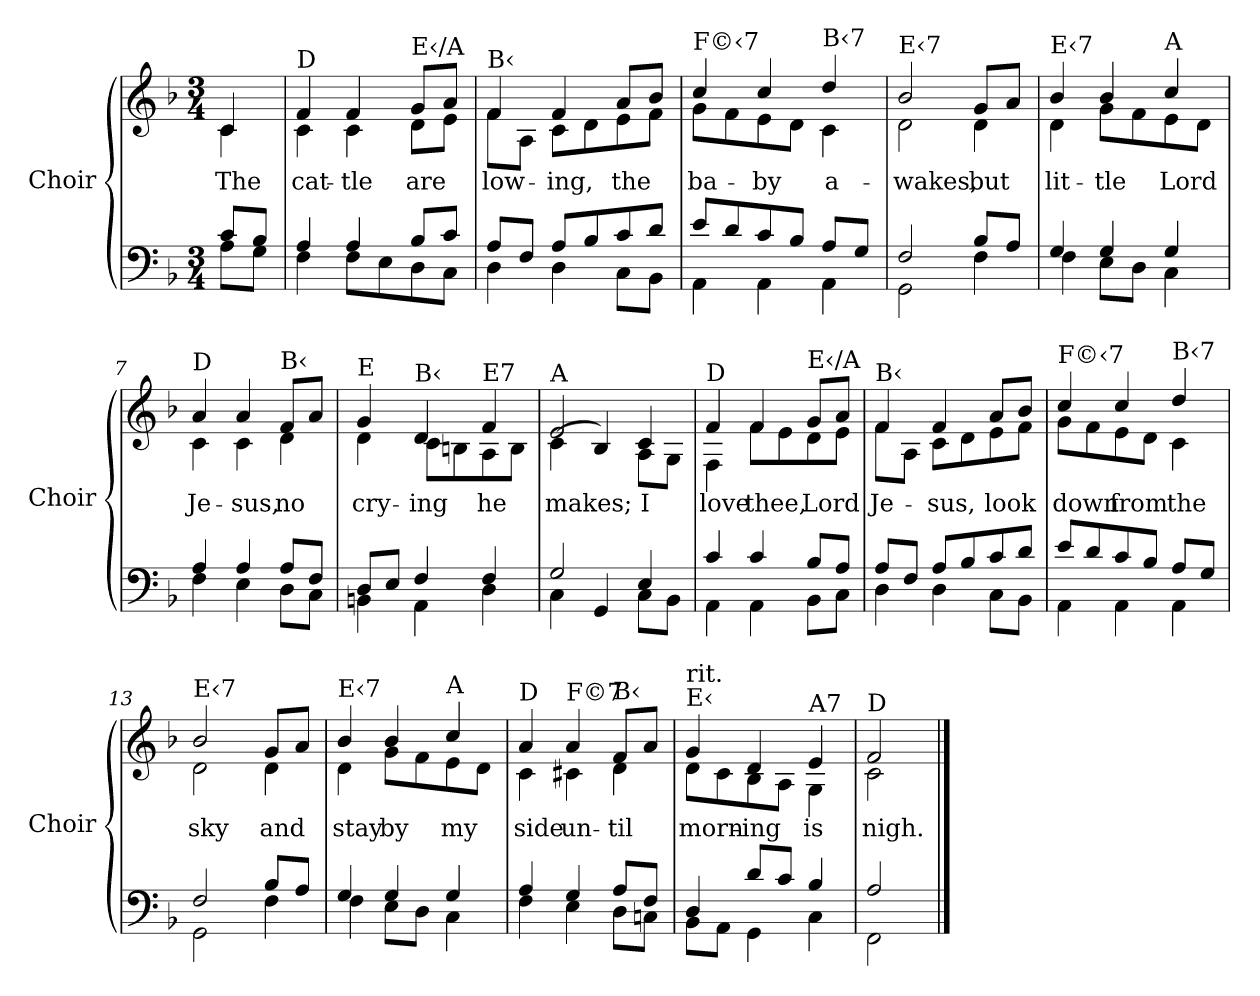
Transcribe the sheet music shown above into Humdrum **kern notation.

**kern	**kern	**text
*part1	*part1	*part1
*staff2	*staff1	*staff1
*I"Choir	*	*
*I'Choir	*	*
*clefF4	*clefG2	*
*k[b-]	*k[b-]	*
*F:	*F:	*
*M3/4	*M3/4	*
*MM60	*MM60	*
=1	=1	=1
*^	*	*
!	!	!LO:TX:a:t=A	!
!	!	!	!LO:LY:b
*	*	*^	*
!	!	!	!	!LO:LY:b
8c/L	8A\L	4c/	4c\	The
8B-/J	8G\J	.	.	.
=2	=2	=2	=2	=2
!	!	!LO:TX:a:t=D	!	!
!	!	!	!	!LO:LY:b
!	!	!	!	!LO:LY:b
4A/	4F\	4f/	4c\	cat-
!	!	!	!	!LO:LY:b
!	!	!	!	!LO:LY:b
4A/	8F\L	4f/	4c\	-tle
.	8E\	.	.	.
!	!	!LO:TX:a:t=E‹/A	!	!
!	!	!	!	!LO:LY:b
!	!	!	!	!LO:LY:b
8B-/L	8D\	8g/L	8d\L	are
8c/J	8C\J	8a/J	8e\J	.
=3	=3	=3	=3	=3
!	!	!LO:TX:a:t=B‹	!	!
!	!	!	!	!LO:LY:b
!	!	!	!	!LO:LY:b
8A/L	4D\	4f/	8f\L	low-
8F/J	.	.	8A\J	.
!	!	!	!	!LO:LY:b
!	!	!	!	!LO:LY:b
8A/L	4D\	4f/	8c\L	-ing,
8B-/	.	.	8d\	.
!	!	!	!	!LO:LY:b
!	!	!	!	!LO:LY:b
8c/	8C\L	8a/L	8e\	the
8d/J	8BB-\J	8b-/J	8f\J	.
=4	=4	=4	=4	=4
!	!	!LO:TX:a:t=F©‹7	!	!
!	!	!	!	!LO:LY:b
!	!	!	!	!LO:LY:b
8e/L	4AA\	4cc/	8g\L	ba-
8d/	.	.	8f\	.
!	!	!	!	!LO:LY:b
!	!	!	!	!LO:LY:b
8c/	4AA\	4cc/	8e\	-by
8B-/J	.	.	8d\J	.
!	!	!LO:TX:a:t=B‹7	!	!
!	!	!	!	!LO:LY:b
!	!	!	!	!LO:LY:b
8A/L	4AA\	4dd/	4c\	a-
8G/J	.	.	.	.
=5	=5	=5	=5	=5
!	!	!LO:TX:a:t=E‹7	!	!
!	!	!	!	!LO:LY:b
!	!	!	!	!LO:LY:b
2F/	2GG\	2b-/	2d\	wakes,
!	!	!	!	!LO:LY:b
!	!	!	!	!LO:LY:b
8B-/L	4F\	8g/L	4d\	but
8A/J	.	8a/J	.	.
=6	=6	=6	=6	=6
!	!	!LO:TX:a:t=E‹7	!	!
!	!	!	!	!LO:LY:b
!	!	!	!	!LO:LY:b
4G/	4F\	4b-/	4d\	-lit-
!	!	!	!	!LO:LY:b
!	!	!	!	!LO:LY:b
4G/	8E\L	4b-/	8g\L	-tle
.	8D\J	.	8f\	.
!	!	!LO:TX:a:t=A	!	!
!	!	!	!	!LO:LY:b
!	!	!	!	!LO:LY:b
4G/	4C\	4cc/	8e\	Lord
.	.	.	8d\J	.
!!LO:LB:g=z	!!
=7	=7	=7	=7	=7
!	!	!LO:TX:a:t=D	!	!
!	!	!	!	!LO:LY:b
!	!	!	!	!LO:LY:b
4A/	4F\	4a/	4c\	Je-
!	!	!	!	!LO:LY:b
!	!	!	!	!LO:LY:b
4A/	4E\	4a/	4c\	-sus,
!	!	!LO:TX:a:t=B‹	!	!
!	!	!	!	!LO:LY:b
!	!	!	!	!LO:LY:b
8A/L	8D\L	8f/L	4d\	no
8F/J	8C\J	8a/J	.	.
=8	=8	=8	=8	=8
!	!	!LO:TX:a:t=E	!	!
!	!	!	!	!LO:LY:b
!	!	!	!	!LO:LY:b
8D/L	4BBn\	4g/	4d\	cry-
8E/J	.	.	.	.
!	!	!LO:TX:a:t=B‹	!	!
!	!	!	!	!LO:LY:b
!	!	!	!	!LO:LY:b
4F/	4AA\	4d/	8c\L	-ing
.	.	.	8Bn\	.
!	!	!LO:TX:a:t=E7	!	!
!	!	!	!	!LO:LY:b
!	!	!	!	!LO:LY:b
4F/	4D\	4f/	8A\	he
.	.	.	8B\J	.
=9	=9	=9	=9	=9
!	!	!LO:TX:a:t=A	!	!
!	!	!	!	!LO:LY:b
!	!	!	!	!LO:LY:b
2G/	4C\	2e/	(<4c\	makes;
.	4GG/	.	4B-/)	.
!	!	!	!	!LO:LY:b
!	!	!	!	!LO:LY:b
4E/	8C\L	4c/	8A\L	I
.	8BB-\J	.	8G\J	.
=10	=10	=10	=10	=10
!	!	!LO:TX:a:t=D	!	!
!	!	!	!	!LO:LY:b
!	!	!	!	!LO:LY:b
4c/	4AA\	4f/	4F\	love
!	!	!	!	!LO:LY:b
!	!	!	!	!LO:LY:b
4c/	4AA\	4f/	8f\L	thee,
.	.	.	8e\	.
!	!	!LO:TX:a:t=E‹/A	!	!
!	!	!	!	!LO:LY:b
!	!	!	!	!LO:LY:b
8B-/L	8BB-\L	8g/L	8d\	Lord
8A/J	8C\J	8a/J	8e\J	.
=11	=11	=11	=11	=11
!	!	!LO:TX:a:t=B‹	!	!
!	!	!	!	!LO:LY:b
!	!	!	!	!LO:LY:b
8A/L	4D\	4f/	8f\L	Je-
8F/J	.	.	8A\J	.
!	!	!	!	!LO:LY:b
!	!	!	!	!LO:LY:b
8A/L	4D\	4f/	8c\L	-sus,
8B-/	.	.	8d\	.
!	!	!	!	!LO:LY:b
!	!	!	!	!LO:LY:b
8c/	8C\L	8a/L	8e\	look
8d/J	8BB-\J	8b-/J	8f\J	.
!!LO:LB:g=z	!!
=12	=12	=12	=12	=12
!	!	!LO:TX:a:t=F©‹7	!	!
!	!	!	!	!LO:LY:b
!	!	!	!	!LO:LY:b
8e/L	4AA\	4cc/	8g\L	down
8d/	.	.	8f\	.
!	!	!	!	!LO:LY:b
!	!	!	!	!LO:LY:b
8c/	4AA\	4cc/	8e\	from
8B-/J	.	.	8d\J	.
!	!	!LO:TX:a:t=B‹7	!	!
!	!	!	!	!LO:LY:b
!	!	!	!	!LO:LY:b
8A/L	4AA\	4dd/	4c\	the
8G/J	.	.	.	.
=13	=13	=13	=13	=13
!	!	!LO:TX:a:t=E‹7	!	!
!	!	!	!	!LO:LY:b
!	!	!	!	!LO:LY:b
2F/	2GG\	2b-/	2d\	sky
!	!	!	!	!LO:LY:b
!	!	!	!	!LO:LY:b
8B-/L	4F\	8g/L	4d\	and
8A/J	.	8a/J	.	.
=14	=14	=14	=14	=14
!	!	!LO:TX:a:t=E‹7	!	!
!	!	!	!	!LO:LY:b
!	!	!	!	!LO:LY:b
4G/	4F\	4b-/	4d\	stay
!	!	!	!	!LO:LY:b
!	!	!	!	!LO:LY:b
4G/	8E\L	4b-/	8g\L	by
.	8D\J	.	8f\	.
!	!	!LO:TX:a:t=A	!	!
!	!	!	!	!LO:LY:b
!	!	!	!	!LO:LY:b
4G/	4C\	4cc/	8e\	my
.	.	.	8d\J	.
=15	=15	=15	=15	=15
!	!	!LO:TX:a:t=D	!	!
!	!	!	!	!LO:LY:b
!	!	!	!	!LO:LY:b
4A/	4F\	4a/	4c\	side
!	!	!LO:TX:a:t=F©7	!	!
!	!	!	!	!LO:LY:b
!	!	!	!	!LO:LY:b
4G/	4E\	4a/	4c#X\	un-
!	!	!LO:TX:a:t=B‹	!	!
!	!	!	!	!LO:LY:b
!	!	!	!	!LO:LY:b
8A/L	8D\L	8f/L	4d\	-til
8F/J	8Cn\J	8a/J	.	.
=16	=16	=16	=16	=16
!	!	!LO:TX:a:t=E‹	!	!
!	!	!LO:TX:a:t=rit.	!	!
!	!	!	!	!LO:LY:b
!	!	!	!	!LO:LY:b
4D/	8BB-\L	4g/	8d\L	morn-
.	8AA\J	.	8c\	.
!	!	!	!	!LO:LY:b
!	!	!	!	!LO:LY:b
8d/L	4GG\	4d/	8B-\	-ing
8c/J	.	.	8A\J	.
!	!	!LO:TX:a:t=A7	!	!
!	!	!	!	!LO:LY:b
!	!	!	!	!LO:LY:b
4B-/	4C\	4e/	4G\	is
=17	=17	=17	=17	=17
!	!	!LO:TX:a:t=D	!	!
!	!	!	!	!LO:LY:b
!	!	!	!	!LO:LY:b
2A/	2FF\	2f/	2c\	nigh.
*v	*v	*	*	*
*	*v	*v	*
==	==	==
*-	*-	*-
